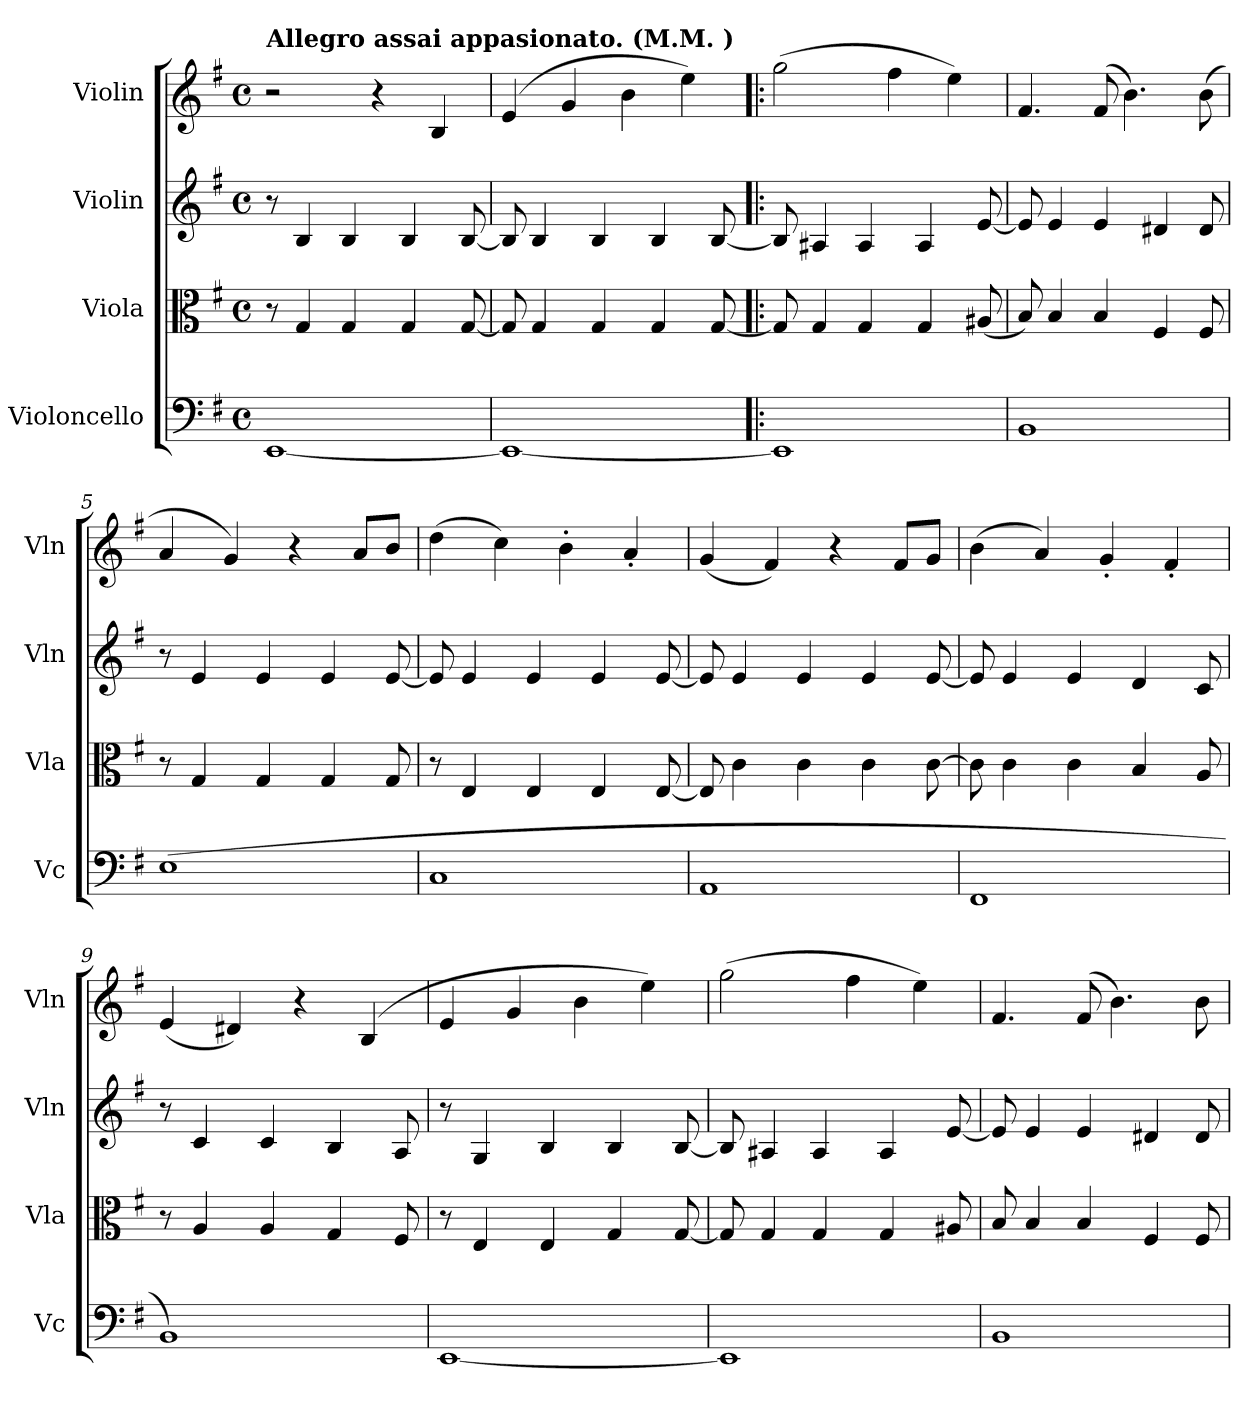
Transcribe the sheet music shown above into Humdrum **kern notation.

**kern	**kern	**kern	**kern
*part4	*part3	*part2	*part1
*staff4	*staff3	*staff2	*staff1
*I"Violoncello	*I"Viola	*I"Violin	*I"Violin
*I'Vc	*I'Vla	*I'Vln	*I'Vln
*clefF4	*clefC3	*clefG2	*clefG2
*k[f#]	*k[f#]	*k[f#]	*k[f#]
*M4/4	*M4/4	*M4/4	*M4/4
*met(c)	*met(c)	*met(c)	*met(c)
*MM176	*MM176	*MM176	*MM176
=1	=1	=1	=1
!	!	!	!LO:TX:a:B:t=Allegro assai appasionato. (M.M. )
[1EE	8r	8r	2r
.	4G/	4B/	.
.	4G/	4B/	.
.	.	.	4r
.	4G/	4B/	.
.	.	.	4B/
.	[8G/	[8B/	.
=2	=2	=2	=2
1EE_	8G/]	8B/]	(4e/
.	4G/	4B/	.
.	.	.	4g/
.	4G/	4B/	.
.	.	.	4b\
.	4G/	4B/	.
.	.	.	4ee\)
.	[8G/	[8B/	.
=3!|:	=3!|:	=3!|:	=3!|:
1EE]	8G/]	8B/]	(2gg\
.	4G/	4A#X/	.
.	4G/	4A#/	.
.	.	.	4ff#\
.	4G/	4A#/	.
.	.	.	4ee\)
.	(8A#X/	[8e/	.
=4	=4	=4	=4
1BB	8B/)	8e/]	4.f#/
.	4B/	4e/	.
.	4B/	4e/	(8f#/
.	.	.	4.b\)
.	4F#/	4d#X/	.
.	8F#/	8d#/	(8b\
=5	=5	=5	=5
(1E	8r	8r	4a/
.	4G/	4e/	.
.	.	.	4g/)
.	4G/	4e/	.
.	.	.	4r
.	4G/	4e/	.
.	.	.	8a/L
.	8G/	[8e/	8b/J
=6	=6	=6	=6
1C	8r	8e/]	(4dd\
.	4E/	4e/	.
.	.	.	4cc\)
.	4E/	4e/	.
.	.	.	4b'\
.	4E/	4e/	.
.	.	.	4a'/
.	[8E/	[8e/	.
=7	=7	=7	=7
1AA	8E/]	8e/]	(4g/
.	4c\	4e/	.
.	.	.	4f#/)
.	4c\	4e/	.
.	.	.	4r
.	4c\	4e/	.
.	.	.	8f#/L
.	[8c\	[8e/	8g/J
=8	=8	=8	=8
1FF#	8c\]	8e/]	(4b\
.	4c\	4e/	.
.	.	.	4a/)
.	4c\	4e/	.
.	.	.	4g'/
.	4B/	4d/	.
.	.	.	4f#'/
.	8A/	8c/	.
=9	=9	=9	=9
1BB)	8r	8r	(4e/
.	4A/	4c/	.
.	.	.	4d#X/)
.	4A/	4c/	.
.	.	.	4r
.	4G/	4B/	.
.	.	.	(>4B/
.	8F#/	8A/	.
!!LO:LB:g=z
=10	=10	=10	=10
[1EE	8r	8r	4e/
.	4E/	4G/	.
.	.	.	4g/
.	4E/	4B/	.
.	.	.	4b\
.	4G/	4B/	.
.	.	.	4ee\)
.	[8G/	[8B/	.
=11	=11	=11	=11
1EE]	8G/]	8B/]	(2gg\
.	4G/	4A#X/	.
.	4G/	4A#/	.
.	.	.	4ff#\
.	4G/	4A#/	.
.	.	.	4ee\)
.	8A#X/	[8e/	.
=12	=12	=12	=12
1BB	8B/	8e/]	4.f#/
.	4B/	4e/	.
.	4B/	4e/	(8f#/
.	.	.	4.b\)
.	4F#/	4d#X/	.
.	8F#/	8d#/	8b\
=	=	=	=
*-	*-	*-	*-
